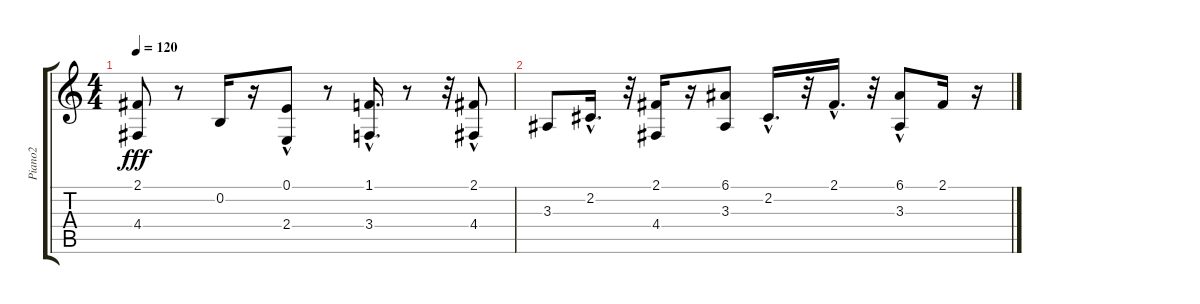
\track ("Piano2" "Piano2") {instrument brightacousticpiano}
\staff {score tabs}
\tuning (E4 B3 G3 D3 A2 E2) {hide}
\ts (4 4)
\tempo 120
\clef g2
\ks c
(2.1 4.4).8{dy fff} r.8 0.2.16 r.16 (0.1 2.4{hac}).8 r.8 (1.1{hac} 3.4{hac}).16{d} r.8 r.32 (2.1 4.4{hac}).8 |
3.3.8 2.2{hac}.16{d} r.32 (2.1 4.4).16 r.16 (6.1 3.3).8 2.2{hac}.16{d} r.32 2.1{hac}.16{d} r.32 (6.1 3.3{hac}).8 2.1.16 r.16
